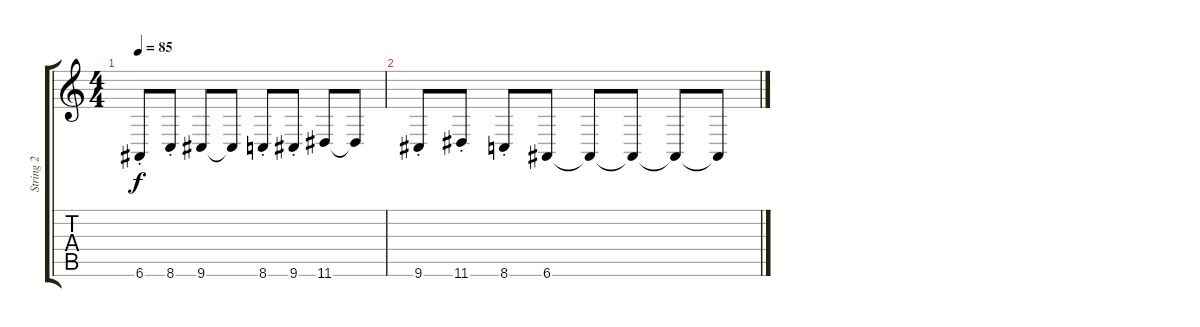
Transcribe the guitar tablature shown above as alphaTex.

\track ("String 2" "String 2") {instrument stringensemble1}
\staff {score tabs}
\tuning (E4 B3 G3 D3 A2 E2) {hide}
\ts (4 4)
\tempo 85
\clef g2
\ks c
6.6{st}.8{dy f volume 2} 8.6{st}.8 9.6.8 9.6{t}.8 8.6{st}.8 9.6{st}.8 11.6.8 11.6{t}.8 |
9.6{st}.8{volume 0} 11.6{st}.8 8.6{st}.8 6.6.8 6.6{t}.8 6.6{t}.8 6.6{t}.8 6.6{t}.8
